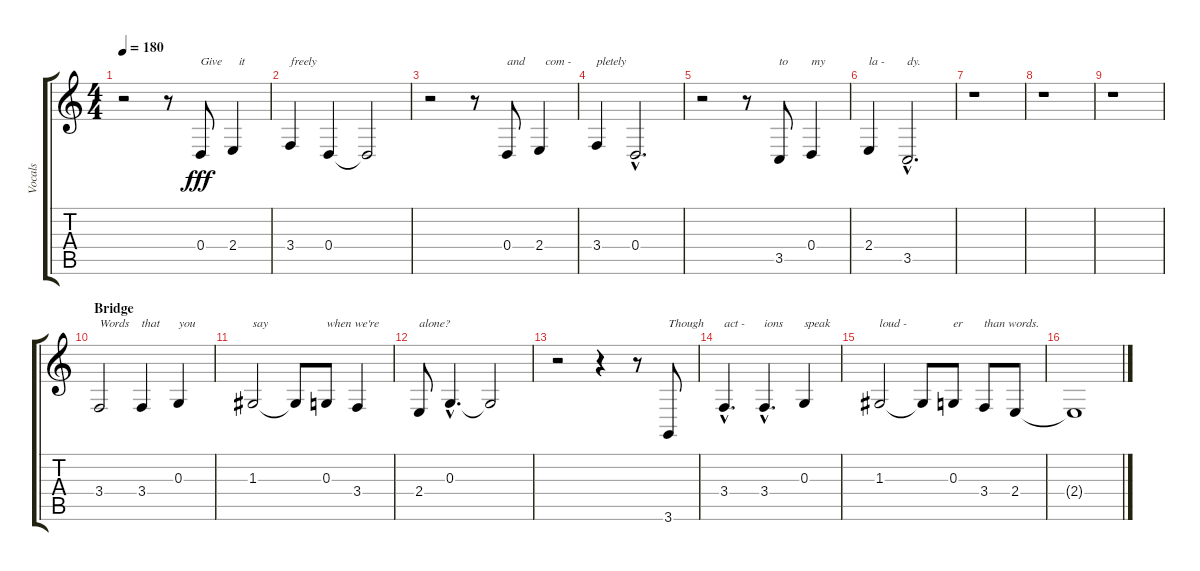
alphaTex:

\track ("Vocals" "Vocals") {instrument baritonesax}
\staff {score tabs}
\tuning (E4 B3 G3 D3 A2 E2) {hide}
\ts (4 4)
\tempo 180
\clef g2
\ks c
r.2{dy fff} r.8 0.4.8{txt "Give"} 2.4.4{txt "  it"} |
3.4.4{txt "freely"} 0.4.4 0.4{t}.2 |
r.2 r.8 0.4.8{txt "and"} 2.4.4{txt "  com -"} |
3.4.4{txt "pletely"} 0.4{hac}.2{d} |
r.2 r.8 3.5.8{txt "to"} 0.4.4{txt "my"} |
2.4.4{txt "la -"} 3.5{hac}.2{d txt "dy."} |
r.1 |
r.1 |
r.1 |
\section ("" "Bridge")
3.4.2{txt "Words"} 3.4.4{txt "that"} 0.3.4{txt "you"} |
1.3.2{txt "say"} 1.3{t}.8 0.3.8{txt "when we're"} 3.4.4 |
2.4.8{txt "alone?"} 0.3{hac}.4{d} 0.3{t}.2 |
r.2 r.4 r.8 3.6.8{txt "Though"} |
3.4{hac}.4{d txt "act -"} 3.4{hac}.4{d txt "ions"} 0.3.4{txt "speak"} |
1.3.2{txt "loud -"} 1.3{t}.8 0.3.8{txt "er"} 3.4.8{txt "than words."} 2.4.8 |
2.4{t}.1
